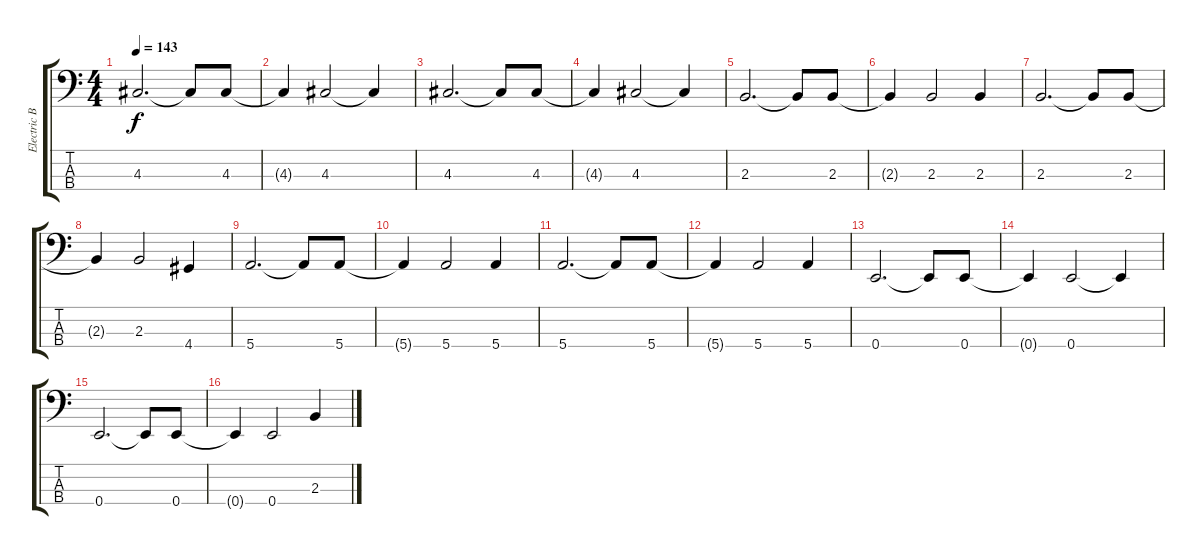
\track ("Electric Bass" "Electric B") {instrument electricbassfinger}
\staff {score tabs}
\tuning (G2 D2 A1 E1) {hide}
\ts (4 4)
\tempo 143
\clef f4
\ks c
4.3.2{d dy f} 4.3{t}.8 4.3.8 |
4.3{t}.4 4.3.2 4.3{t}.4 |
4.3.2{d} 4.3{t}.8 4.3.8 |
4.3{t}.4 4.3.2 4.3{t}.4 |
2.3.2{d} 2.3{t}.8 2.3.8 |
2.3{t}.4 2.3.2 2.3.4 |
2.3.2{d} 2.3{t}.8 2.3.8 |
2.3{t}.4 2.3.2 4.4.4 |
5.4.2{d} 5.4{t}.8 5.4.8 |
5.4{t}.4 5.4.2 5.4.4 |
5.4.2{d} 5.4{t}.8 5.4.8 |
5.4{t}.4 5.4.2 5.4.4 |
0.4.2{d} 0.4{t}.8 0.4.8 |
0.4{t}.4 0.4.2 0.4{t}.4 |
0.4.2{d} 0.4{t}.8 0.4.8 |
0.4{t}.4 0.4.2 2.3.4
